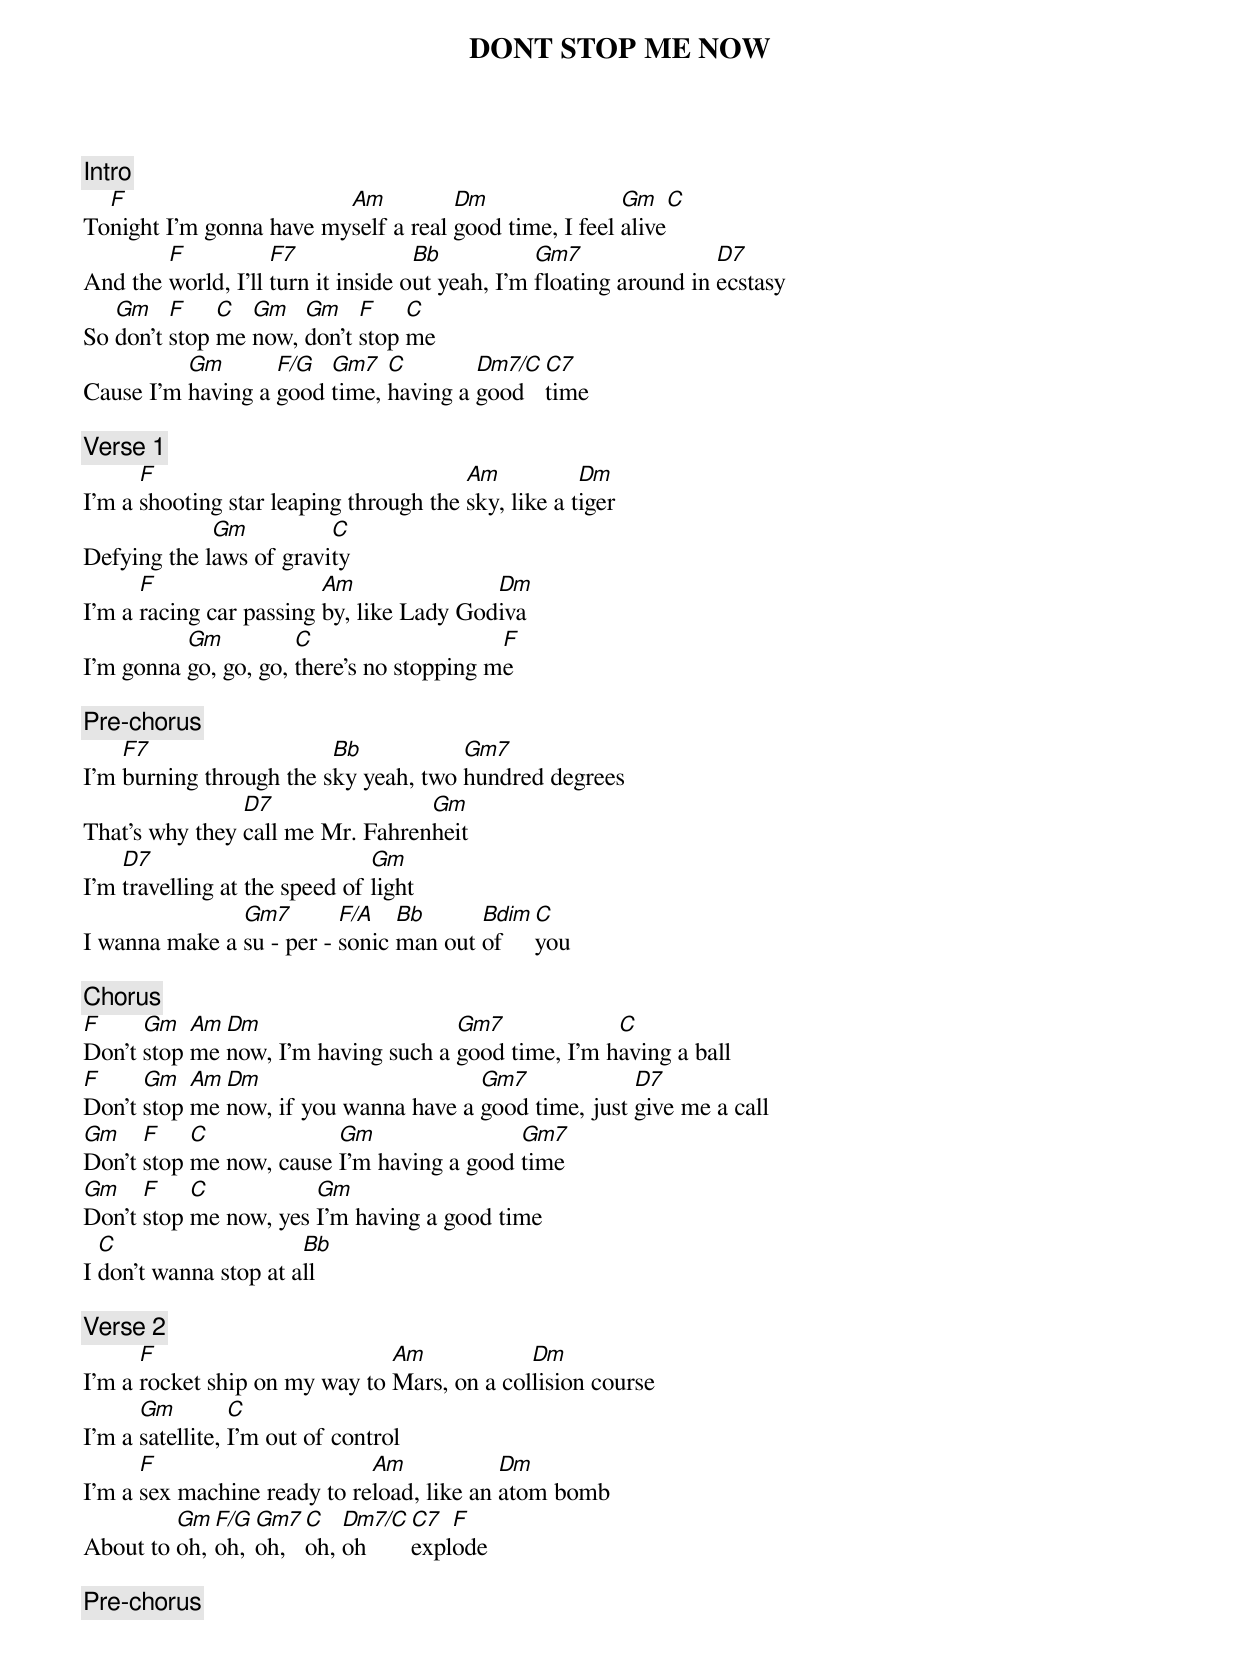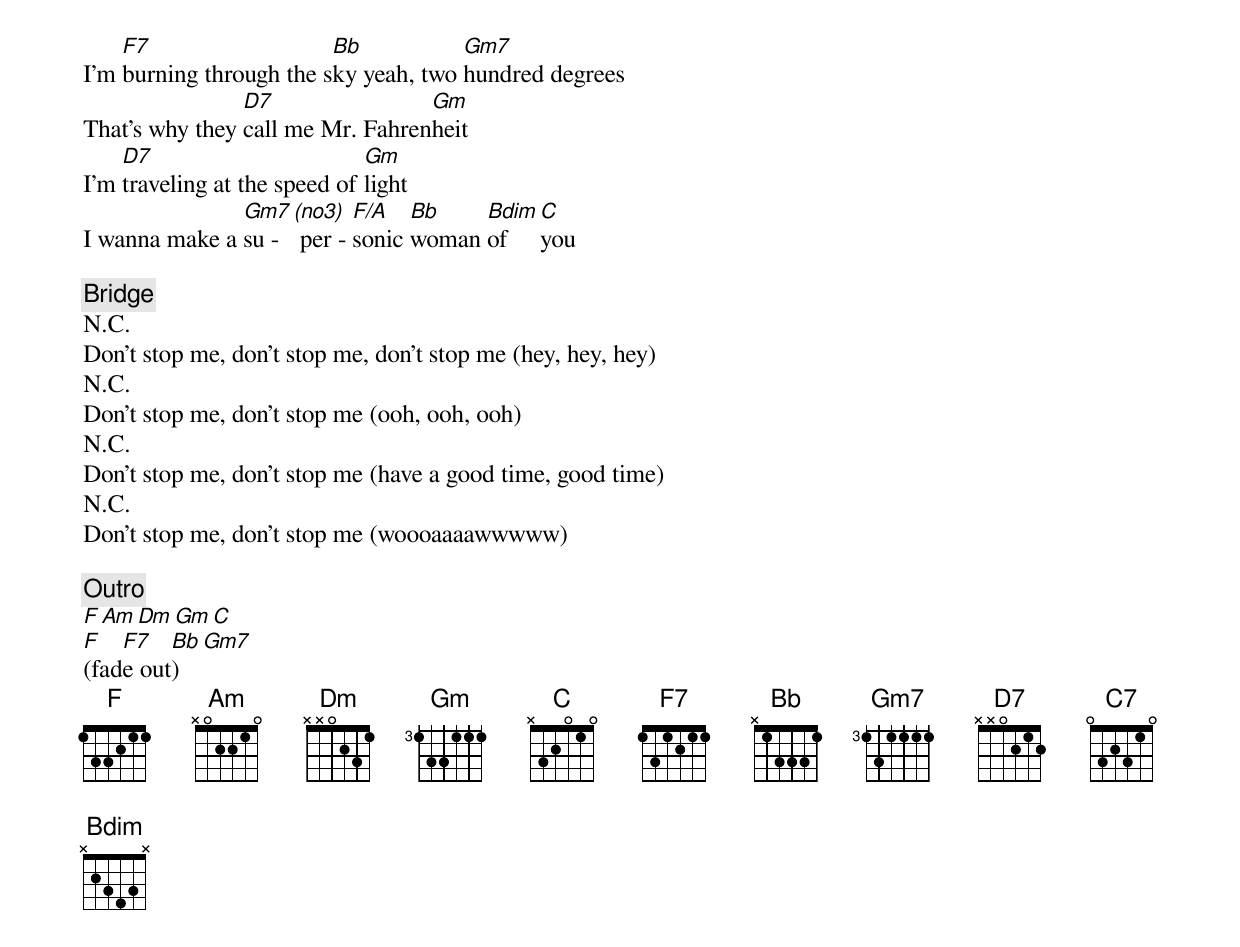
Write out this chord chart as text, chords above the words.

DONT STOP ME NOW

[Intro]
  F                      Am          Dm                Gm   C
Tonight I’m gonna have myself a real good time, I feel alive
        F           F7              Bb           Gm7                D7
And the world, I’ll turn it inside out yeah, I'm floating around in ecstasy
   Gm    F    C  Gm   Gm    F    C
So don’t stop me now, don’t stop me
          Gm       F/G  Gm7   C        Dm7/C C7
Cause I’m having a good time, having a good  time

[Verse 1]
      F                                 Am           Dm
I’m a shooting star leaping through the sky, like a tiger
             Gm          C
Defying the laws of gravity
      F                  Am               Dm
I’m a racing car passing by, like Lady Godiva
          Gm          C                    F
I’m gonna go, go, go, there’s no stopping me

[Pre-chorus]
    F7                   Bb           Gm7
I’m burning through the sky yeah, two hundred degrees
                D7                Gm
That’s why they call me Mr. Fahrenheit
    D7                         Gm
I’m travelling at the speed of light
               Gm7        F/A   Bb      Bdim C
I wanna make a su - per - sonic man out of   you

[Chorus]
F     Gm   Am Dm                     Gm7             C
Don’t stop me now, I’m having such a good time, I’m having a ball
F     Gm   Am Dm                       Gm7             D7
Don’t stop me now, if you wanna have a good time, just give me a call
Gm    F    C             Gm                Gm7
Don’t stop me now, cause I’m having a good time
Gm    F    C           Gm
Don’t stop me now, yes I’m having a good time
  C                    Bb
I don’t wanna stop at all

[Verse 2]
      F                        Am            Dm
I’m a rocket ship on my way to Mars, on a collision course
      Gm         C
I’m a satellite, I’m out of control
      F                      Am            Dm
I’m a sex machine ready to reload, like an atom bomb
         Gm  F/G Gm7 C   Dm7/C C7  F
About to oh, oh, oh, oh, oh    explode

[Pre-chorus]
    F7                   Bb           Gm7
I’m burning through the sky yeah, two hundred degrees
                D7                Gm
That’s why they call me Mr. Fahrenheit
    D7                        Gm
I’m traveling at the speed of light
               Gm7 (no3)  F/A   Bb    Bdim C
I wanna make a su - per - sonic woman of   you

[Bridge]
N.C.
Don’t stop me, don’t stop me, don’t stop me (hey, hey, hey)
N.C.
Don’t stop me, don’t stop me (ooh, ooh, ooh)
N.C.
Don’t stop me, don’t stop me (have a good time, good time)
N.C.
Don’t stop me, don’t stop me (woooaaaawwwww)

[Outro]
F   Am   Dm   Gm   C
F   F7   Bb   Gm7
(fade out)
